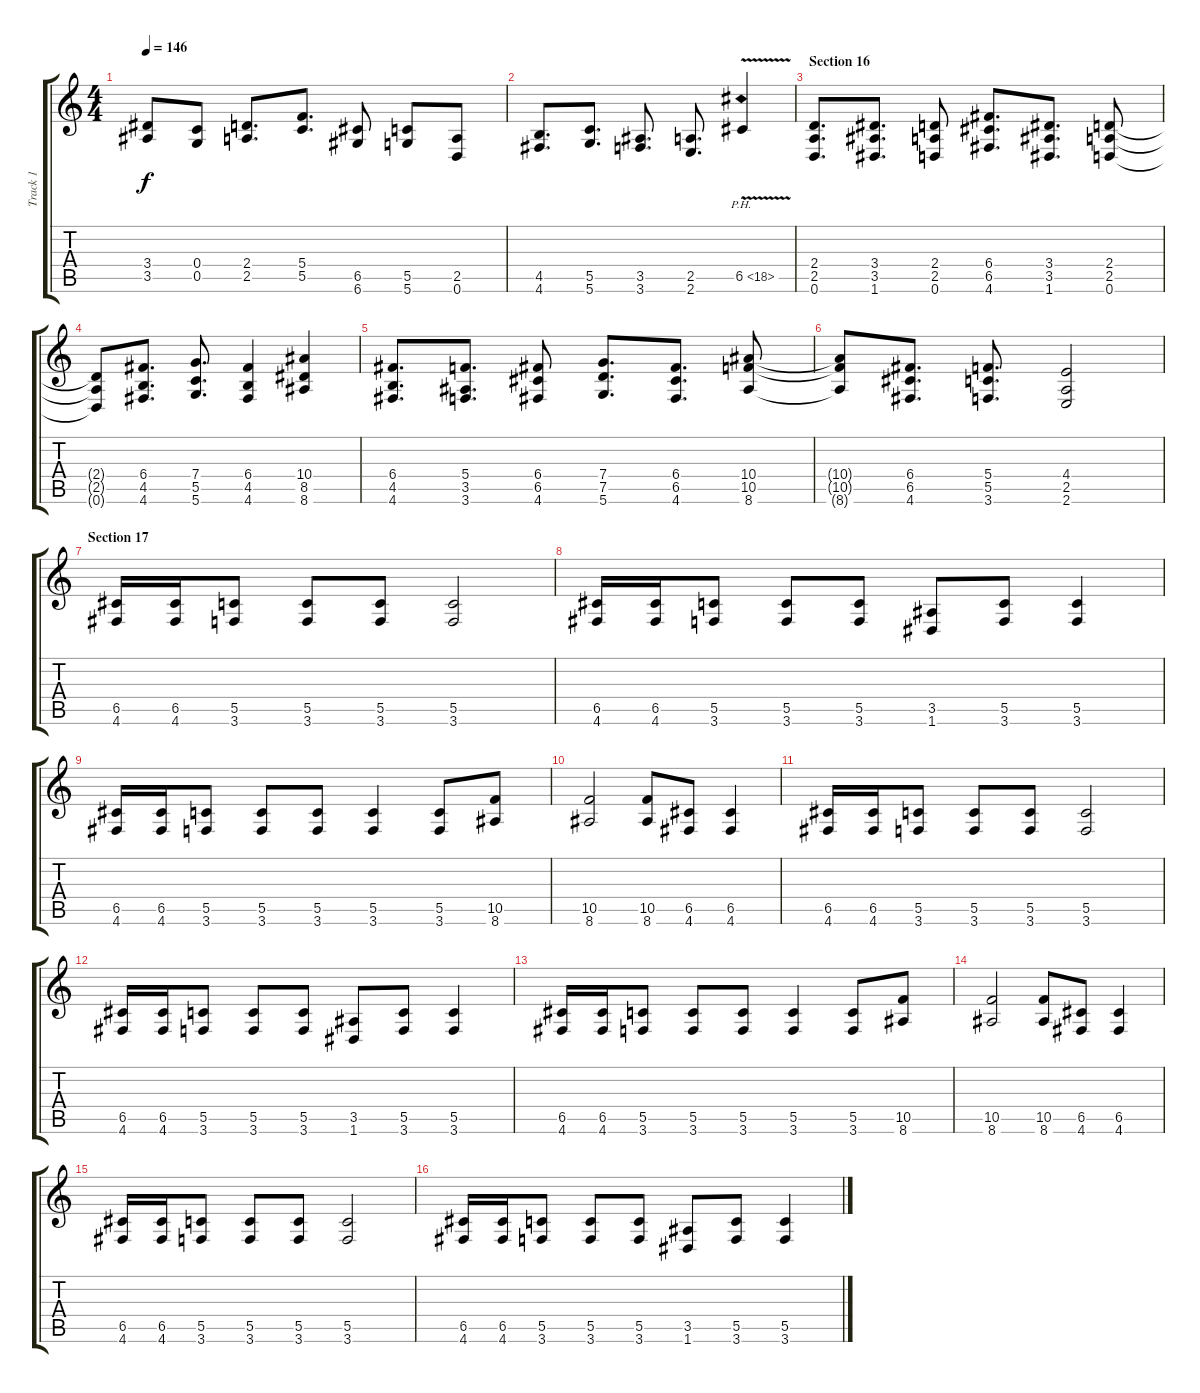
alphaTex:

\track ("Track 1" "Track 1") {instrument distortionguitar}
\staff {score tabs}
\tuning (D4 A3 F3 C3 G2 D2) {hide}
\ts (4 4)
\tempo 146
\clef g2
\ks c
(3.4 3.5).8{dy f} (0.4 0.5).8 (2.4 2.5).8{d} (5.4 5.5).8{d} (6.5 6.6).8 (5.5 5.6).8 (2.5 0.6).8 |
(4.5 4.6).8{d} (5.5 5.6).8{d} (3.5 3.6).8{d} (2.5 2.6).8{d} 6.5{ph 12 v}.4 |
\section ("" "Section 16")
(2.4 2.5 0.6).8{d} (3.4 3.5 1.6).8{d} (2.4 2.5 0.6).8 (6.4 6.5 4.6).8{d} (3.4 3.5 1.6).8{d} (2.4 2.5 0.6).8 |
(2.4{t} 2.5{t} 0.6{t}).8 (6.4 4.5 4.6).8{d} (7.4 5.5 5.6).8{d} (6.4 4.5 4.6).4 (10.4 8.5 8.6).4 |
(6.4 4.5 4.6).8{d} (5.4 3.5 3.6).8{d} (6.4 6.5 4.6).8 (7.4 7.5 5.6).8{d} (6.4 6.5 4.6).8{d} (10.4 10.5 8.6).8 |
(10.4{t} 10.5{t} 8.6{t}).8 (6.4 6.5 4.6).8{d} (5.4 5.5 3.6).8{d} (4.4 2.5 2.6).2 |
\section ("" "Section 17")
(6.5 4.6).16 (6.5 4.6).16 (5.5 3.6).8 (5.5 3.6).8 (5.5 3.6).8 (5.5 3.6).2 |
(6.5 4.6).16 (6.5 4.6).16 (5.5 3.6).8 (5.5 3.6).8 (5.5 3.6).8 (3.5 1.6).8 (5.5 3.6).8 (5.5 3.6).4 |
(6.5 4.6).16 (6.5 4.6).16 (5.5 3.6).8 (5.5 3.6).8 (5.5 3.6).8 (5.5 3.6).4 (5.5 3.6).8 (10.5 8.6).8 |
(10.5 8.6).2 (10.5 8.6).8 (6.5 4.6).8 (6.5 4.6).4 |
(6.5 4.6).16 (6.5 4.6).16 (5.5 3.6).8 (5.5 3.6).8 (5.5 3.6).8 (5.5 3.6).2 |
(6.5 4.6).16 (6.5 4.6).16 (5.5 3.6).8 (5.5 3.6).8 (5.5 3.6).8 (3.5 1.6).8 (5.5 3.6).8 (5.5 3.6).4 |
(6.5 4.6).16 (6.5 4.6).16 (5.5 3.6).8 (5.5 3.6).8 (5.5 3.6).8 (5.5 3.6).4 (5.5 3.6).8 (10.5 8.6).8 |
(10.5 8.6).2 (10.5 8.6).8 (6.5 4.6).8 (6.5 4.6).4 |
(6.5 4.6).16 (6.5 4.6).16 (5.5 3.6).8 (5.5 3.6).8 (5.5 3.6).8 (5.5 3.6).2 |
(6.5 4.6).16 (6.5 4.6).16 (5.5 3.6).8 (5.5 3.6).8 (5.5 3.6).8 (3.5 1.6).8 (5.5 3.6).8 (5.5 3.6).4
